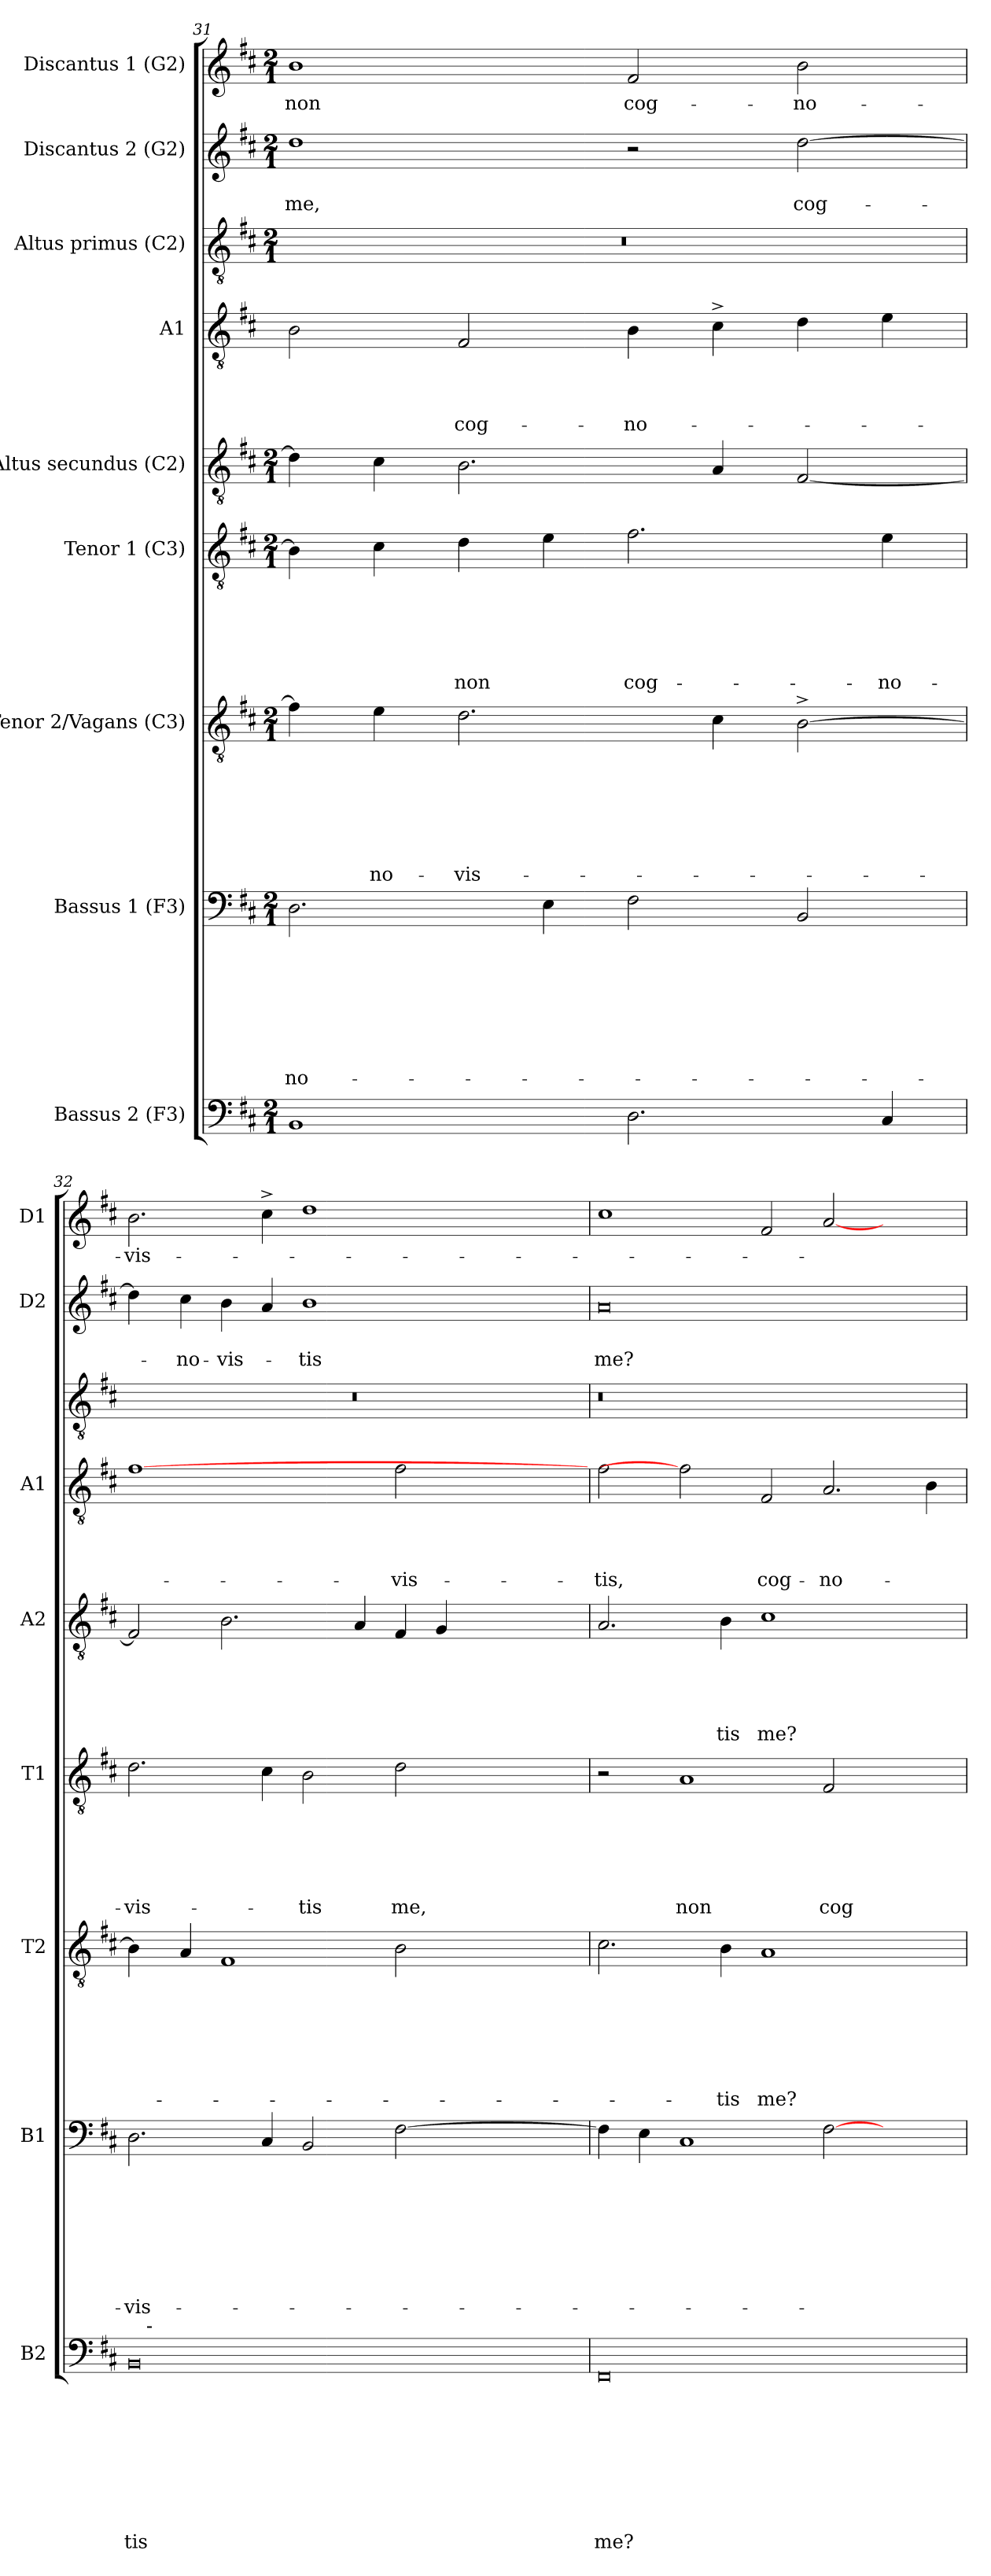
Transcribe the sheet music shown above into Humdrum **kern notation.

**kern	**text	**text	**text	**text	**text	**text	**text	**text	**text	**kern	**text	**text	**text	**text	**text	**text	**text	**text	**kern	**text	**text	**text	**text	**text	**text	**text	**kern	**text	**text	**text	**text	**text	**text	**kern	**text	**text	**text	**text	**text	**kern	**text	**text	**text	**text	**kern	**kern	**text	**text	**kern	**text
*part9	*part9	*part9	*part9	*part9	*part9	*part9	*part9	*part9	*part9	*part8	*part8	*part8	*part8	*part8	*part8	*part8	*part8	*part8	*part7	*part7	*part7	*part7	*part7	*part7	*part7	*part7	*part6	*part6	*part6	*part6	*part6	*part6	*part6	*part5	*part5	*part5	*part5	*part5	*part5	*part4	*part4	*part4	*part4	*part4	*part3	*part2	*part2	*part2	*part1	*part1
*staff9	*staff9	*staff9	*staff9	*staff9	*staff9	*staff9	*staff9	*staff9	*staff9	*staff8	*staff8	*staff8	*staff8	*staff8	*staff8	*staff8	*staff8	*staff8	*staff7	*staff7	*staff7	*staff7	*staff7	*staff7	*staff7	*staff7	*staff6	*staff6	*staff6	*staff6	*staff6	*staff6	*staff6	*staff5	*staff5	*staff5	*staff5	*staff5	*staff5	*staff4	*staff4	*staff4	*staff4	*staff4	*staff3	*staff2	*staff2	*staff2	*staff1	*staff1
*I"Bassus 2 (F3)	*	*	*	*	*	*	*	*	*	*I"Bassus 1 (F3)	*	*	*	*	*	*	*	*	*I"Tenor 2/Vagans (C3)	*	*	*	*	*	*	*	*I"Tenor 1 (C3)	*	*	*	*	*	*	*I"Altus secundus (C2)	*	*	*	*	*	*I"A1	*	*	*	*	*I"Altus primus (C2)	*I"Discantus 2 (G2)	*	*	*I"Discantus 1 (G2)	*
*I'B2	*	*	*	*	*	*	*	*	*	*I'B1	*	*	*	*	*	*	*	*	*I'T2	*	*	*	*	*	*	*	*I'T1	*	*	*	*	*	*	*I'A2	*	*	*	*	*	*I'A1	*	*	*	*	*	*I'D2	*	*	*I'D1	*
*clefF4	*	*	*	*	*	*	*	*	*	*clefF4	*	*	*	*	*	*	*	*	*clefGv2	*	*	*	*	*	*	*	*clefGv2	*	*	*	*	*	*	*clefGv2	*	*	*	*	*	*clefGv2	*	*	*	*	*clefGv2	*clefG2	*	*	*clefG2	*
*k[f#c#]	*	*	*	*	*	*	*	*	*	*k[f#c#]	*	*	*	*	*	*	*	*	*k[f#c#]	*	*	*	*	*	*	*	*k[f#c#]	*	*	*	*	*	*	*k[f#c#]	*	*	*	*	*	*k[f#c#]	*	*	*	*	*k[f#c#]	*k[f#c#]	*	*	*k[f#c#]	*
*D:	*	*	*	*	*	*	*	*	*	*D:	*	*	*	*	*	*	*	*	*D:	*	*	*	*	*	*	*	*D:	*	*	*	*	*	*	*D:	*	*	*	*	*	*D:	*	*	*	*	*D:	*D:	*	*	*D:	*
*M2/1	*	*	*	*	*	*	*	*	*	*M2/1	*	*	*	*	*	*	*	*	*M2/1	*	*	*	*	*	*	*	*M2/1	*	*	*	*	*	*	*M2/1	*	*	*	*	*	*	*	*	*	*	*M2/1	*M2/1	*	*	*M2/1	*
=31	=31	=31	=31	=31	=31	=31	=31	=31	=31	=31	=31	=31	=31	=31	=31	=31	=31	=31	=31	=31	=31	=31	=31	=31	=31	=31	=31	=31	=31	=31	=31	=31	=31	=31	=31	=31	=31	=31	=31	=31	=31	=31	=31	=31	=31	=31	=31	=31	=31	=31
!	!	!	!	!	!	!	!	!	!	!	!	!	!	!	!	!	!	!LO:LY:b	!	!	!	!	!	!	!	!	!	!	!	!	!	!	!	!	!	!	!	!	!	!	!	!	!	!	!	!	!	!LO:LY:b	!	!LO:LY:b
1BB	.	.	.	.	.	.	.	.	.	2.D\	.	.	.	.	.	.	.	-no-	4f#\]	.	.	.	.	.	.	.	4B\]	.	.	.	.	.	.	4d\]	.	.	.	.	.	2B\	.	.	.	.	0r	1dd	.	me,	1b	non
!	!	!	!	!	!	!	!	!	!	!	!	!	!	!	!	!	!	!	!	!	!	!	!	!	!	!LO:LY:b	!	!	!	!	!	!	!	!	!	!	!	!	!	!	!	!	!	!	!	!	!	!	!	!
.	.	.	.	.	.	.	.	.	.	.	.	.	.	.	.	.	.	.	4e\	.	.	.	.	.	.	-no-	4c#\	.	.	.	.	.	.	4c#\	.	.	.	.	.	.	.	.	.	.	.	.	.	.	.	.
!	!	!	!	!	!	!	!	!	!	!	!	!	!	!	!	!	!	!	!	!	!	!	!	!	!	!LO:LY:b	!	!	!	!	!	!	!LO:LY:b	!	!	!	!	!	!	!	!	!	!	!LO:LY:b	!	!	!	!	!	!
.	.	.	.	.	.	.	.	.	.	.	.	.	.	.	.	.	.	.	2.d\	.	.	.	.	.	.	-vis-	4d\	.	.	.	.	.	non	2.B\	.	.	.	.	.	2F#/	.	.	.	cog-	.	.	.	.	.	.
.	.	.	.	.	.	.	.	.	.	4E\	.	.	.	.	.	.	.	.	.	.	.	.	.	.	.	.	4e\	.	.	.	.	.	.	.	.	.	.	.	.	.	.	.	.	.	.	.	.	.	.	.
!	!	!	!	!	!	!	!	!	!	!	!	!	!	!	!	!	!	!	!	!	!	!	!	!	!	!	!	!	!	!	!	!	!LO:LY:b	!	!	!	!	!	!	!	!	!	!	!LO:LY:b	!	!	!	!	!	!LO:LY:b
2.D\	.	.	.	.	.	.	.	.	.	2F#\	.	.	.	.	.	.	.	.	.	.	.	.	.	.	.	.	2.f#\	.	.	.	.	.	cog-	.	.	.	.	.	.	4B\	.	.	.	-no-	.	2r	.	.	2f#/	cog-
.	.	.	.	.	.	.	.	.	.	.	.	.	.	.	.	.	.	.	4c#\	.	.	.	.	.	.	.	.	.	.	.	.	.	.	4A/	.	.	.	.	.	4c#^>\	.	.	.	.	.	.	.	.	.	.
!	!	!	!	!	!	!	!	!	!	!	!	!	!	!	!	!	!	!	!	!	!	!	!	!	!	!	!	!	!	!	!	!	!	!	!	!	!	!	!	!	!	!	!	!	!	!	!	!LO:LY:b	!	!LO:LY:b
.	.	.	.	.	.	.	.	.	.	2BB/	.	.	.	.	.	.	.	.	[<2B^>\	.	.	.	.	.	.	.	.	.	.	.	.	.	.	[<2F#/	.	.	.	.	.	4d\	.	.	.	.	.	[<2dd\	.	cog-	2b\	-no-
!	!	!	!	!	!	!	!	!	!	!	!	!	!	!	!	!	!	!	!	!	!	!	!	!	!	!	!	!	!	!	!	!	!LO:LY:b	!	!	!	!	!	!	!	!	!	!	!	!	!	!	!	!	!
4C#/	.	.	.	.	.	.	.	.	.	.	.	.	.	.	.	.	.	.	.	.	.	.	.	.	.	.	4e\	.	.	.	.	.	-no-	.	.	.	.	.	.	4e\	.	.	.	.	.	.	.	.	.	.
!!LO:LB:g=z
=32	=32	=32	=32	=32	=32	=32	=32	=32	=32	=32	=32	=32	=32	=32	=32	=32	=32	=32	=32	=32	=32	=32	=32	=32	=32	=32	=32	=32	=32	=32	=32	=32	=32	=32	=32	=32	=32	=32	=32	=32	=32	=32	=32	=32	=32	=32	=32	=32	=32	=32
!	!	!	!	!	!	!	!	!	!LO:LY:b:rj	!	!	!	!	!	!	!	!	!LO:LY:b	!	!	!	!	!	!	!	!	!	!	!	!	!	!	!LO:LY:b	!	!	!	!	!	!	!	!	!	!	!	!	!	!	!	!	!LO:LY:b
*^	*	*	*	*	*	*	*	*	*	*	*	*	*	*	*	*	*	*	*	*	*	*	*	*	*	*	*	*	*	*	*	*	*	*	*	*	*	*	*	*	*	*	*	*	*	*	*	*	*	*
0BB	16ryy	.	.	.	.	.	.	.	.	-tis	2.D\	.	.	.	.	.	.	.	-vis-	4B\]	.	.	.	.	.	.	.	2.d\	.	.	.	.	.	-vis-	2F#/]	.	.	.	.	.	[1f#	.	.	.	.	0r	4dd\]	.	.	2.b\	-vis-
!	!LO:TX:a:t=-	!	!	!	!	!	!	!	!	!	!	!	!	!	!	!	!	!	!	!	!	!	!	!	!	!	!	!	!	!	!	!	!	!	!	!	!	!	!	!	!	!	!	!	!	!	!	!	!	!	!
.	1ryy	.	.	.	.	.	.	.	.	.	.	.	.	.	.	.	.	.	.	.	.	.	.	.	.	.	.	.	.	.	.	.	.	.	.	.	.	.	.	.	.	.	.	.	.	.	.	.	.	.	.
!	!	!	!	!	!	!	!	!	!	!	!	!	!	!	!	!	!	!	!	!	!	!	!	!	!	!	!	!	!	!	!	!	!	!	!	!	!	!	!	!	!	!	!	!	!	!	!	!	!LO:LY:b	!	!
.	.	.	.	.	.	.	.	.	.	.	.	.	.	.	.	.	.	.	.	4A/	.	.	.	.	.	.	.	.	.	.	.	.	.	.	.	.	.	.	.	.	.	.	.	.	.	.	4cc#\	.	-no-	.	.
!	!	!	!	!	!	!	!	!	!	!	!	!	!	!	!	!	!	!	!	!	!	!	!	!	!	!	!	!	!	!	!	!	!	!	!	!	!	!	!	!	!	!	!	!	!	!	!	!	!LO:LY:b	!	!
.	.	.	.	.	.	.	.	.	.	.	.	.	.	.	.	.	.	.	.	1F#	.	.	.	.	.	.	.	.	.	.	.	.	.	.	2.B\	.	.	.	.	.	.	.	.	.	.	.	4b\	.	-vis-	.	.
.	.	.	.	.	.	.	.	.	.	.	4C#/	.	.	.	.	.	.	.	.	.	.	.	.	.	.	.	.	4c#\	.	.	.	.	.	.	.	.	.	.	.	.	.	.	.	.	.	.	4a/	.	.	4cc#^>\	.
!	!	!	!	!	!	!	!	!	!	!	!	!	!	!	!	!	!	!	!	!	!	!	!	!	!	!	!	!	!	!	!	!	!	!LO:LY:b	!	!	!	!	!	!	!	!	!	!	!	!	!	!	!LO:LY:b	!	!
.	.	.	.	.	.	.	.	.	.	.	2BB/	.	.	.	.	.	.	.	.	.	.	.	.	.	.	.	.	2B\	.	.	.	.	.	-tis	.	.	.	.	.	.	2ryy	.	.	.	.	.	1b	.	-tis	1dd	.
.	2...ryy	.	.	.	.	.	.	.	.	.	.	.	.	.	.	.	.	.	.	.	.	.	.	.	.	.	.	.	.	.	.	.	.	.	.	.	.	.	.	.	.	.	.	.	.	.	.	.	.	.	.
.	.	.	.	.	.	.	.	.	.	.	.	.	.	.	.	.	.	.	.	.	.	.	.	.	.	.	.	.	.	.	.	.	.	.	4A/	.	.	.	.	.	.	.	.	.	.	.	.	.	.	.	.
!	!	!	!	!	!	!	!	!	!	!	!	!	!	!	!	!	!	!	!	!	!	!	!	!	!	!	!	!	!	!	!	!	!	!LO:LY:b	!	!	!	!	!	!	!	!	!	!	!LO:LY:b	!	!	!	!	!	!
.	.	.	.	.	.	.	.	.	.	.	[>2F#\	.	.	.	.	.	.	.	.	2B\	.	.	.	.	.	.	.	2d\	.	.	.	.	.	me,	4F#/	.	.	.	.	.	2f#\	.	.	.	-vis-	.	.	.	.	.	.
.	.	.	.	.	.	.	.	.	.	.	.	.	.	.	.	.	.	.	.	.	.	.	.	.	.	.	.	.	.	.	.	.	.	.	4G/	.	.	.	.	.	.	.	.	.	.	.	.	.	.	.	.
=33	=33	=33	=33	=33	=33	=33	=33	=33	=33	=33	=33	=33	=33	=33	=33	=33	=33	=33	=33	=33	=33	=33	=33	=33	=33	=33	=33	=33	=33	=33	=33	=33	=33	=33	=33	=33	=33	=33	=33	=33	=33	=33	=33	=33	=33	=33	=33	=33	=33	=33	=33
!	!	!	!	!	!	!	!	!	!	!LO:LY:b	!	!	!	!	!	!	!	!	!	!	!	!	!	!	!	!	!	!	!	!	!	!	!	!	!	!	!	!	!	!	!	!	!	!	!LO:LY:b	!	!	!	!LO:LY:b	!	!
*v	*v	*	*	*	*	*	*	*	*	*	*	*	*	*	*	*	*	*	*	*	*	*	*	*	*	*	*	*	*	*	*	*	*	*	*	*	*	*	*	*	*	*	*	*	*	*	*	*	*	*	*
0FF#	.	.	.	.	.	.	.	.	me?	4F#\]	.	.	.	.	.	.	.	.	2.c#\	.	.	.	.	.	.	.	2r	.	.	.	.	.	.	2.A/	.	.	.	.	.	2f#\	.	.	.	-tis,	0r	0a	.	me?	1cc#	.
.	.	.	.	.	.	.	.	.	.	4E\	.	.	.	.	.	.	.	.	.	.	.	.	.	.	.	.	.	.	.	.	.	.	.	.	.	.	.	.	.	.	.	.	.	.	.	.	.	.	.	.
!	!	!	!	!	!	!	!	!	!	!	!	!	!	!	!	!	!	!	!	!	!	!	!	!	!	!	!	!	!	!	!	!	!LO:LY:b	!	!	!	!	!	!	!	!	!	!	!	!	!	!	!	!	!
.	.	.	.	.	.	.	.	.	.	1C#	.	.	.	.	.	.	.	.	.	.	.	.	.	.	.	.	1A	.	.	.	.	.	non	.	.	.	.	.	.	2f#]	.	.	.	.	.	.	.	.	.	.
!	!	!	!	!	!	!	!	!	!	!	!	!	!	!	!	!	!	!	!	!	!	!	!	!	!	!LO:LY:b	!	!	!	!	!	!	!	!	!	!	!	!	!LO:LY:b	!	!	!	!	!	!	!	!	!	!	!
.	.	.	.	.	.	.	.	.	.	.	.	.	.	.	.	.	.	.	4B\	.	.	.	.	.	.	-tis	.	.	.	.	.	.	.	4B\	.	.	.	.	-tis	.	.	.	.	.	.	.	.	.	.	.
!	!	!	!	!	!	!	!	!	!	!	!	!	!	!	!	!	!	!	!	!	!	!	!	!	!	!LO:LY:b	!	!	!	!	!	!	!	!	!	!	!	!	!LO:LY:b	!	!	!	!	!LO:LY:b	!	!	!	!	!	!
.	.	.	.	.	.	.	.	.	.	.	.	.	.	.	.	.	.	.	1A	.	.	.	.	.	.	me?	.	.	.	.	.	.	.	1c#	.	.	.	.	me?	2F#/	.	.	.	cog-	.	.	.	.	2f#/	.
!	!	!	!	!	!	!	!	!	!	!	!	!	!	!	!	!	!	!	!	!	!	!	!	!	!	!	!	!	!	!	!	!	!LO:LY:b	!	!	!	!	!	!	!	!	!	!	!LO:LY:b	!	!	!	!	!	!
.	.	.	.	.	.	.	.	.	.	[>2F#\	.	.	.	.	.	.	.	.	.	.	.	.	.	.	.	.	2F#/	.	.	.	.	.	cog-	.	.	.	.	.	.	2.A/	.	.	.	-no-	.	.	.	.	[<2a/	.
2ryy	.	.	.	.	.	.	.	.	.	2ryy	.	.	.	.	.	.	.	.	2ryy	.	.	.	.	.	.	.	2ryy	.	.	.	.	.	.	2ryy	.	.	.	.	.	.	.	.	.	.	2ryy	2ryy	.	.	2ryy	.
.	.	.	.	.	.	.	.	.	.	.	.	.	.	.	.	.	.	.	.	.	.	.	.	.	.	.	.	.	.	.	.	.	.	.	.	.	.	.	.	4B\	.	.	.	.	.	.	.	.	.	.
=	=	=	=	=	=	=	=	=	=	=	=	=	=	=	=	=	=	=	=	=	=	=	=	=	=	=	=	=	=	=	=	=	=	=	=	=	=	=	=	=	=	=	=	=	=	=	=	=	=	=
*-	*-	*-	*-	*-	*-	*-	*-	*-	*-	*-	*-	*-	*-	*-	*-	*-	*-	*-	*-	*-	*-	*-	*-	*-	*-	*-	*-	*-	*-	*-	*-	*-	*-	*-	*-	*-	*-	*-	*-	*-	*-	*-	*-	*-	*-	*-	*-	*-	*-	*-
